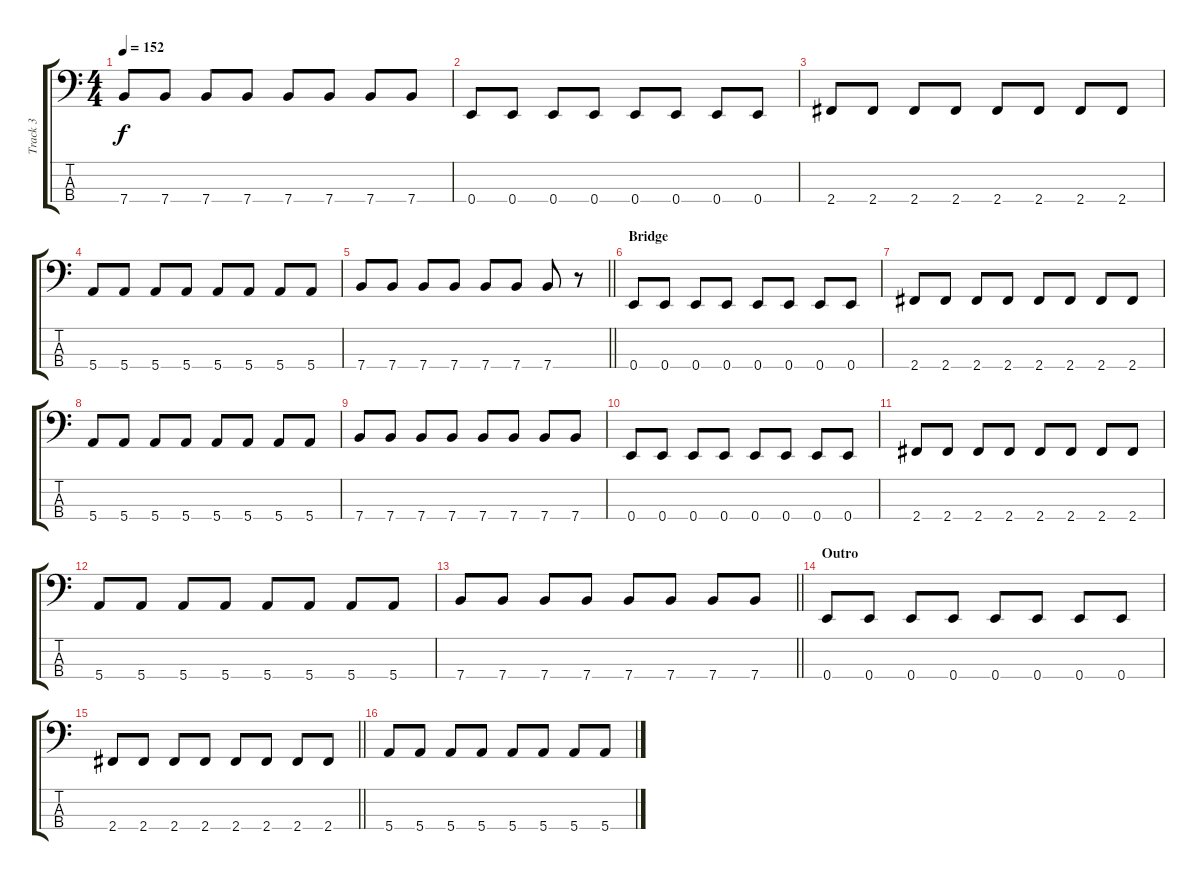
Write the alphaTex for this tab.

\track ("Track 3" "Track 3") {instrument electricbasspick}
\staff {score tabs}
\tuning (G2 D2 A1 E1) {hide}
\ts (4 4)
\tempo 152
\clef f4
\ks c
7.4.8{dy f} 7.4.8 7.4.8 7.4.8 7.4.8 7.4.8 7.4.8 7.4.8 |
0.4.8 0.4.8 0.4.8 0.4.8 0.4.8 0.4.8 0.4.8 0.4.8 |
2.4.8 2.4.8 2.4.8 2.4.8 2.4.8 2.4.8 2.4.8 2.4.8 |
5.4.8 5.4.8 5.4.8 5.4.8 5.4.8 5.4.8 5.4.8 5.4.8 |
\barLineRight lightlight
7.4.8 7.4.8 7.4.8 7.4.8 7.4.8 7.4.8 7.4.8 r.8 |
\section ("" "Bridge")
0.4.8 0.4.8 0.4.8 0.4.8 0.4.8 0.4.8 0.4.8 0.4.8 |
2.4.8 2.4.8 2.4.8 2.4.8 2.4.8 2.4.8 2.4.8 2.4.8 |
5.4.8 5.4.8 5.4.8 5.4.8 5.4.8 5.4.8 5.4.8 5.4.8 |
7.4.8 7.4.8 7.4.8 7.4.8 7.4.8 7.4.8 7.4.8 7.4.8 |
0.4.8 0.4.8 0.4.8 0.4.8 0.4.8 0.4.8 0.4.8 0.4.8 |
2.4.8 2.4.8 2.4.8 2.4.8 2.4.8 2.4.8 2.4.8 2.4.8 |
5.4.8 5.4.8 5.4.8 5.4.8 5.4.8 5.4.8 5.4.8 5.4.8 |
\barLineRight lightlight
7.4.8 7.4.8 7.4.8 7.4.8 7.4.8 7.4.8 7.4.8 7.4.8 |
\section ("" "Outro")
0.4.8 0.4.8 0.4.8 0.4.8 0.4.8 0.4.8 0.4.8 0.4.8 |
\barLineRight lightlight
2.4.8 2.4.8 2.4.8 2.4.8 2.4.8 2.4.8 2.4.8 2.4.8 |
5.4.8 5.4.8 5.4.8 5.4.8 5.4.8 5.4.8 5.4.8 5.4.8
